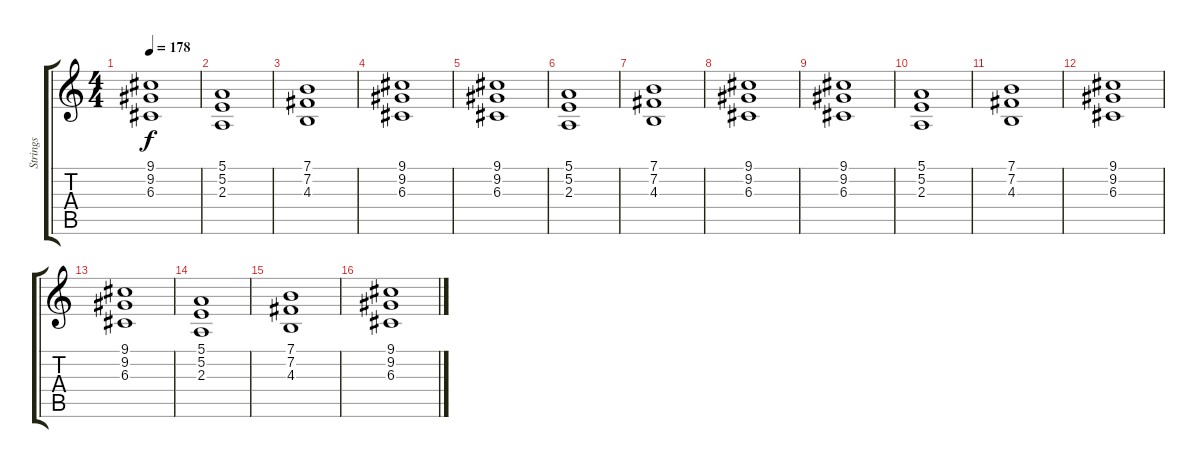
\track ("Strings" "Strings") {instrument stringensemble1}
\staff {score tabs}
\tuning (E4 B3 G3 D3 A2 E2) {hide}
\ts (4 4)
\tempo 178
\clef g2
\ks c
(9.1 9.2 6.3).1{dy f instrument stringensemble1} |
(5.1 5.2 2.3).1 |
(7.1 7.2 4.3).1 |
(9.1 9.2 6.3).1 |
(9.1 9.2 6.3).1 |
(5.1 5.2 2.3).1 |
(7.1 7.2 4.3).1 |
(9.1 9.2 6.3).1 |
(9.1 9.2 6.3).1 |
(5.1 5.2 2.3).1 |
(7.1 7.2 4.3).1 |
(9.1 9.2 6.3).1 |
(9.1 9.2 6.3).1 |
(5.1 5.2 2.3).1 |
(7.1 7.2 4.3).1 |
(9.1 9.2 6.3).1
